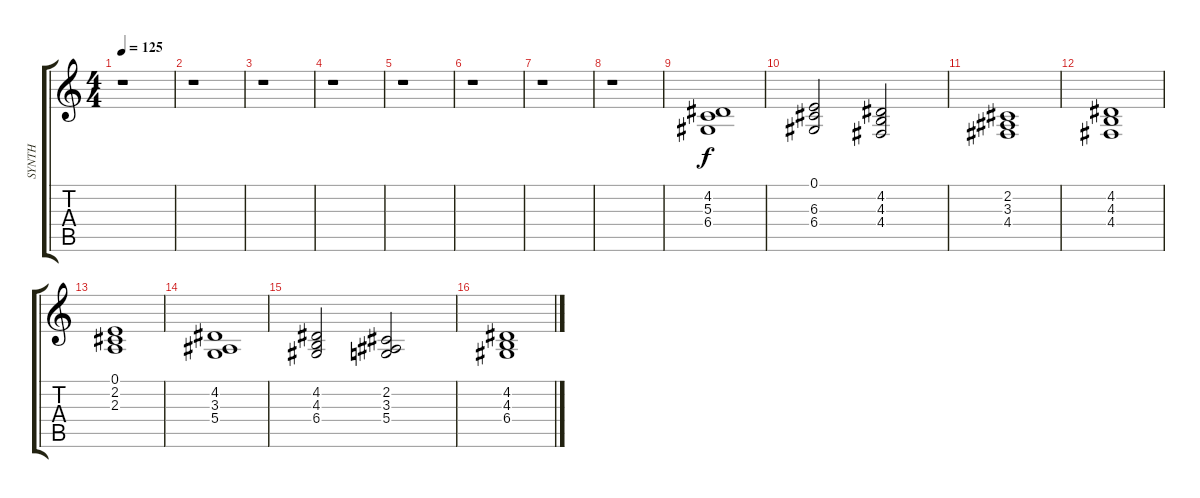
\track ("SYNTH" "SYNTH") {instrument synthvoice}
\staff {score tabs}
\tuning (E4 B3 G3 D3 A2 E2) {hide}
\ts (4 4)
\tempo 125
\clef g2
\ks c
r.1{dy f} |
r.1 |
r.1 |
r.1 |
r.1 |
r.1 |
r.1 |
r.1 |
(4.2 5.3 6.4).1 |
(0.1 6.3 6.4).2 (4.2 4.3 4.4).2 |
(2.2 3.3 4.4).1 |
(4.2 4.3 4.4).1 |
(0.1 2.2 2.3).1 |
(4.2 3.3 5.4).1 |
(4.2 4.3 6.4).2 (2.2 3.3 5.4).2 |
(4.2 4.3 6.4).1
